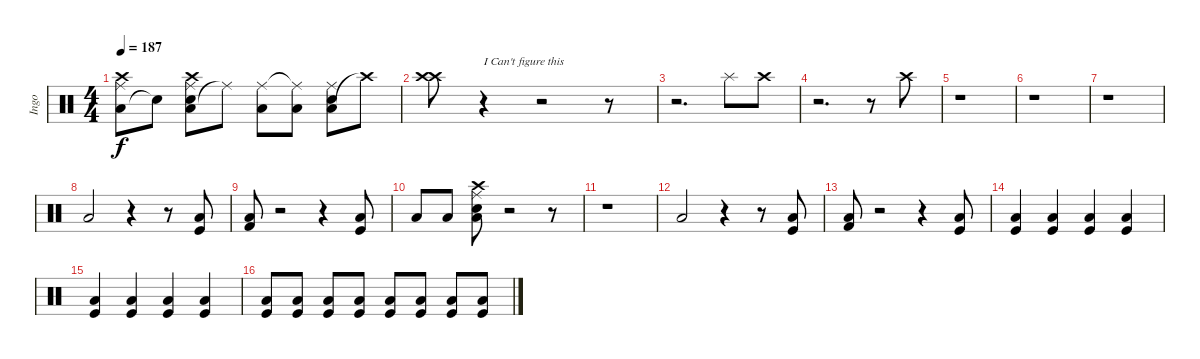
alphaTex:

\track ("Ingo" "Ingo") {instrument percussion}
\staff {score}
\articulation defaults
\ts (4 4)
\tempo 187
\clef neutral
\ks c
("Low Floor Tom (hit)" "Ride (middle)" "Crash high (hit)").8{dy f} "Snare (hit)"{t}.8 ("Low Tom (hit)" "Snare (hit) 2" "Ride (middle)" "Crash high (hit)").8 "Ride (middle)"{t}.8 ("Low Floor Tom (hit)" "Ride (middle)").8 ("Low Floor Tom (hit)" "Ride (middle)"{t}).8 ("Low Tom (hit)" "Snare (hit) 2" "Ride (middle)").8 "Crash high (hit)"{t}.8 |
("Crash high (hit)" "Crash high (hit)").8 r.4{txt "I Can't figure this"} r.2 r.8 |
r.2{d} "Splash (hit)".8 "Crash high (hit)".8 |
r.2{d} r.8 "Crash high (hit)".8 |
r.1 |
r.1 |
r.1 |
"Low Floor Tom (hit)".2 r.4 r.8 ("Kick (hit)" "Low Floor Tom (hit)").8 |
("Kick (hit) 2" "Low Floor Tom (hit)").8 r.2 r.4 ("Kick (hit)" "Low Floor Tom (hit)").8 |
"Low Floor Tom (hit)".8 "Low Floor Tom (hit)".8 ("Low Tom (hit)" "Snare (hit) 2" "Ride (middle)" "Crash high (hit)").8 r.2 r.8 |
r.1 |
"Low Floor Tom (hit)".2 r.4 r.8 ("Kick (hit)" "Low Floor Tom (hit)").8 |
("Kick (hit) 2" "Low Floor Tom (hit)").8 r.2 r.4 ("Kick (hit)" "Low Floor Tom (hit)").8 |
("Kick (hit)" "Low Floor Tom (hit)").4 ("Kick (hit)" "Low Floor Tom (hit)").4 ("Kick (hit)" "Low Floor Tom (hit)").4 ("Kick (hit)" "Low Floor Tom (hit)").4 |
("Kick (hit)" "Low Floor Tom (hit)").4 ("Kick (hit)" "Low Floor Tom (hit)").4 ("Kick (hit)" "Low Floor Tom (hit)").4 ("Kick (hit)" "Low Floor Tom (hit)").4 |
("Kick (hit)" "Low Floor Tom (hit)").8 ("Kick (hit)" "Low Floor Tom (hit)").8 ("Kick (hit)" "Low Floor Tom (hit)").8 ("Kick (hit)" "Low Floor Tom (hit)").8 ("Kick (hit)" "Low Floor Tom (hit)").8 ("Kick (hit)" "Low Floor Tom (hit)").8 ("Kick (hit)" "Low Floor Tom (hit)").8 ("Kick (hit)" "Low Floor Tom (hit)").8
